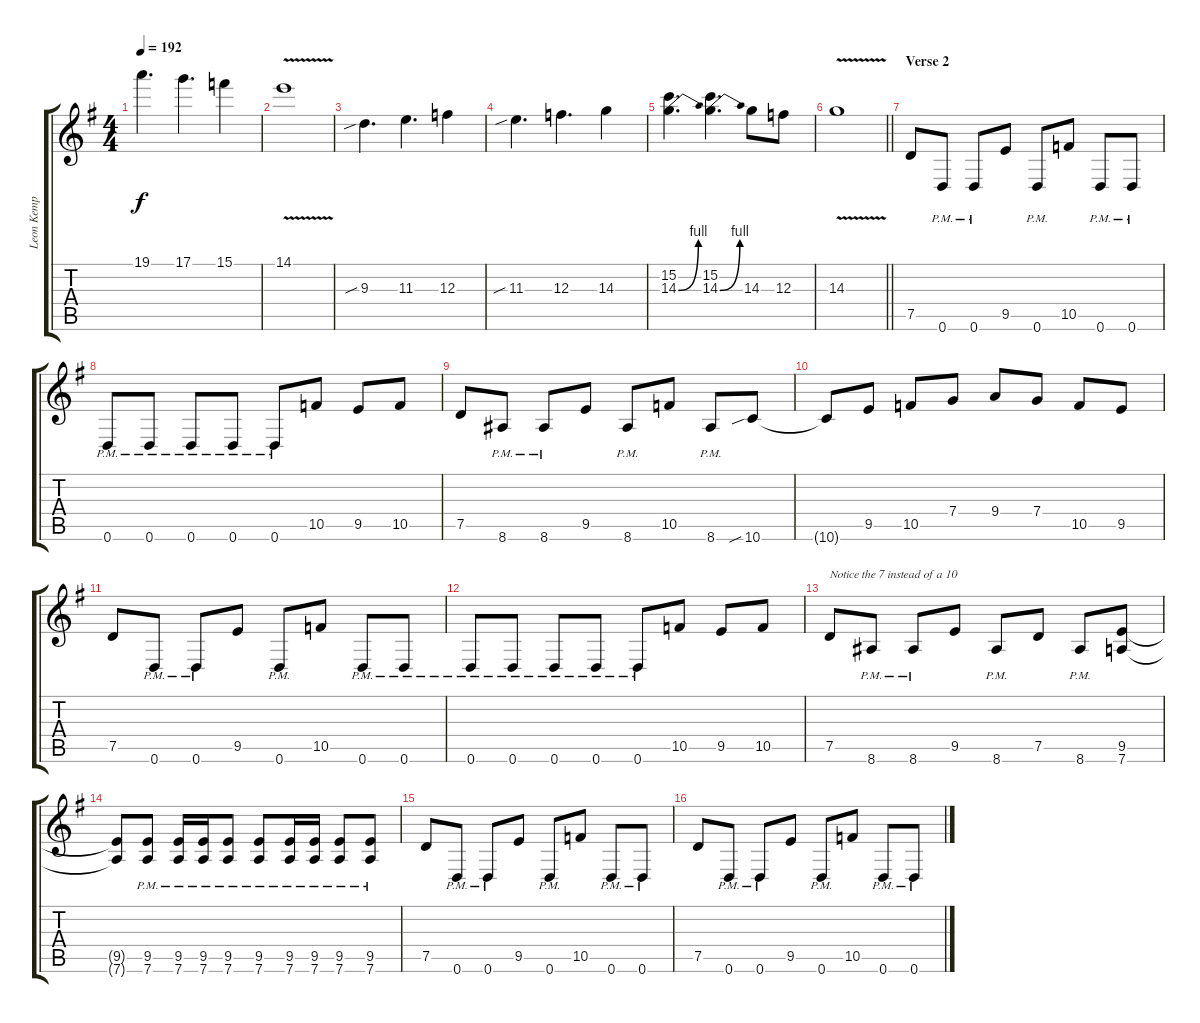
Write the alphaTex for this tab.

\track ("Leon Kemp" "Leon Kemp") {instrument distortionguitar}
\staff {score tabs}
\tuning (D4 A3 F3 C3 G2 D2) {hide}
\ts (4 4)
\tempo 192
\clef g2
\ks g
19.1.4{d dy f} 17.1.4{d} 15.1.4 |
14.1{v}.1 |
9.3{sib}.4{d} 11.3.4{d} 12.3.4 |
11.3{sib}.4{d} 12.3.4{d} 14.3.4 |
(15.2 14.3{be (bend 0 0 60 4)}).4{d} (15.2 14.3{be (bend 0 0 60 4)}).4{d} 14.3.8 12.3.8 |
\barLineRight lightlight
14.3{v}.1 |
\section ("" "Verse 2")
7.5.8 0.6{pm}.8 0.6{pm}.8 9.5.8 0.6{pm}.8 10.5.8 0.6{pm}.8 0.6{pm}.8 |
0.6{pm}.8 0.6{pm}.8 0.6{pm}.8 0.6{pm}.8 0.6{pm}.8 10.5.8 9.5.8 10.5.8 |
7.5.8 8.6{pm}.8 8.6{pm}.8 9.5.8 8.6{pm}.8 10.5.8 8.6{pm}.8 10.6{sib}.8 |
10.6{t}.8 9.5.8 10.5.8 7.4.8 9.4.8 7.4.8 10.5.8 9.5.8 |
7.5.8 0.6{pm}.8 0.6{pm}.8 9.5.8 0.6{pm}.8 10.5.8 0.6{pm}.8 0.6{pm}.8 |
0.6{pm}.8 0.6{pm}.8 0.6{pm}.8 0.6{pm}.8 0.6{pm}.8 10.5.8 9.5.8 10.5.8 |
7.5.8{txt "Notice the 7 instead of a 10"} 8.6{pm}.8 8.6{pm}.8 9.5.8 8.6{pm}.8 7.5.8 8.6{pm}.8 (9.5 7.6).8 |
(9.5{t} 7.6{t}).8 (9.5{pm} 7.6{pm}).8 (9.5{pm} 7.6{pm}).16 (9.5{pm} 7.6{pm}).16 (9.5{pm} 7.6{pm}).8 (9.5{pm} 7.6{pm}).8 (9.5{pm} 7.6{pm}).16 (9.5{pm} 7.6{pm}).16 (9.5{pm} 7.6{pm}).8 (9.5{pm} 7.6{pm}).8 |
7.5.8 0.6{pm}.8 0.6{pm}.8 9.5.8 0.6{pm}.8 10.5.8 0.6{pm}.8 0.6{pm}.8 |
7.5.8 0.6{pm}.8 0.6{pm}.8 9.5.8 0.6{pm}.8 10.5.8 0.6{pm}.8 0.6{pm}.8
